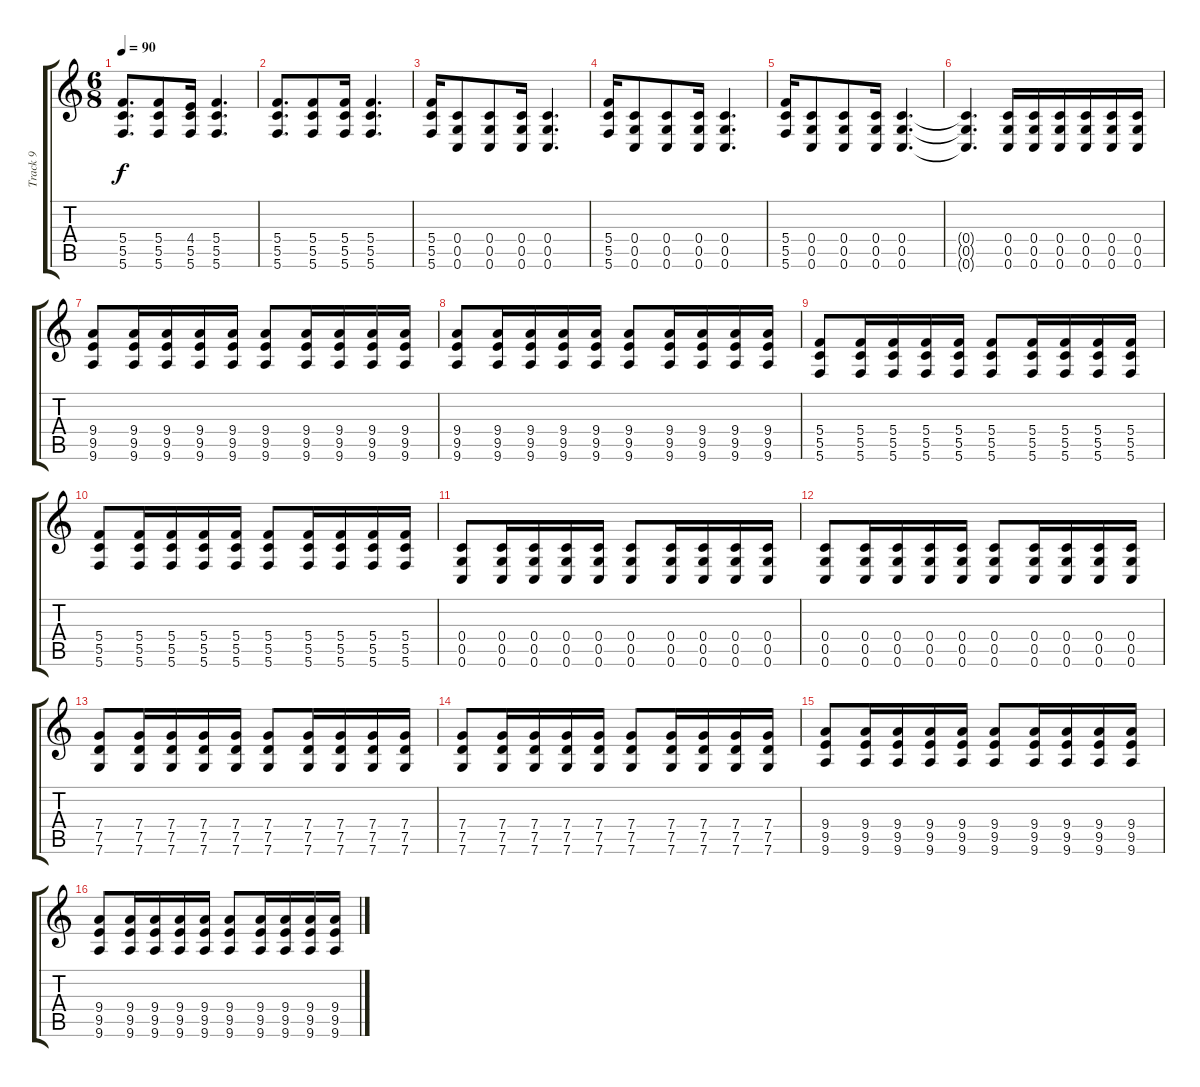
\track ("Track 9" "Track 9") {instrument electricguitarclean}
\staff {score tabs}
\tuning (D4 A3 F3 C3 G2 C2) {hide}
\ts (6 8)
\tempo 90
\clef g2
\ks c
(5.4 5.5 5.6).8{d dy f} (5.4 5.5 5.6).8 (4.4 5.5 5.6).16 (5.4 5.5 5.6).4{d} |
(5.4 5.5 5.6).8{d} (5.4 5.5 5.6).8 (5.4 5.5 5.6).16 (5.4 5.5 5.6).4{d} |
(5.4 5.5 5.6).16 (0.4 0.5 0.6).8 (0.4 0.5 0.6).8 (0.4 0.5 0.6).16 (0.4 0.5 0.6).4{d} |
(5.4 5.5 5.6).16 (0.4 0.5 0.6).8 (0.4 0.5 0.6).8 (0.4 0.5 0.6).16 (0.4 0.5 0.6).4{d} |
(5.4 5.5 5.6).16 (0.4 0.5 0.6).8 (0.4 0.5 0.6).8 (0.4 0.5 0.6).16 (0.4 0.5 0.6).4{d} |
(0.4{t} 0.5{t} 0.6{t}).4{d} (0.4 0.5 0.6).16 (0.4 0.5 0.6).16 (0.4 0.5 0.6).16 (0.4 0.5 0.6).16 (0.4 0.5 0.6).16 (0.4 0.5 0.6).16 |
(9.4 9.5 9.6).8 (9.4 9.5 9.6).16 (9.4 9.5 9.6).16 (9.4 9.5 9.6).16 (9.4 9.5 9.6).16 (9.4 9.5 9.6).8 (9.4 9.5 9.6).16 (9.4 9.5 9.6).16 (9.4 9.5 9.6).16 (9.4 9.5 9.6).16 |
(9.4 9.5 9.6).8 (9.4 9.5 9.6).16 (9.4 9.5 9.6).16 (9.4 9.5 9.6).16 (9.4 9.5 9.6).16 (9.4 9.5 9.6).8 (9.4 9.5 9.6).16 (9.4 9.5 9.6).16 (9.4 9.5 9.6).16 (9.4 9.5 9.6).16 |
(5.4 5.5 5.6).8 (5.4 5.5 5.6).16 (5.4 5.5 5.6).16 (5.4 5.5 5.6).16 (5.4 5.5 5.6).16 (5.4 5.5 5.6).8 (5.4 5.5 5.6).16 (5.4 5.5 5.6).16 (5.4 5.5 5.6).16 (5.4 5.5 5.6).16 |
(5.4 5.5 5.6).8 (5.4 5.5 5.6).16 (5.4 5.5 5.6).16 (5.4 5.5 5.6).16 (5.4 5.5 5.6).16 (5.4 5.5 5.6).8 (5.4 5.5 5.6).16 (5.4 5.5 5.6).16 (5.4 5.5 5.6).16 (5.4 5.5 5.6).16 |
(0.4 0.5 0.6).8 (0.4 0.5 0.6).16 (0.4 0.5 0.6).16 (0.4 0.5 0.6).16 (0.4 0.5 0.6).16 (0.4 0.5 0.6).8 (0.4 0.5 0.6).16 (0.4 0.5 0.6).16 (0.4 0.5 0.6).16 (0.4 0.5 0.6).16 |
(0.4 0.5 0.6).8 (0.4 0.5 0.6).16 (0.4 0.5 0.6).16 (0.4 0.5 0.6).16 (0.4 0.5 0.6).16 (0.4 0.5 0.6).8 (0.4 0.5 0.6).16 (0.4 0.5 0.6).16 (0.4 0.5 0.6).16 (0.4 0.5 0.6).16 |
(7.4 7.5 7.6).8 (7.4 7.5 7.6).16 (7.4 7.5 7.6).16 (7.4 7.5 7.6).16 (7.4 7.5 7.6).16 (7.4 7.5 7.6).8 (7.4 7.5 7.6).16 (7.4 7.5 7.6).16 (7.4 7.5 7.6).16 (7.4 7.5 7.6).16 |
(7.4 7.5 7.6).8 (7.4 7.5 7.6).16 (7.4 7.5 7.6).16 (7.4 7.5 7.6).16 (7.4 7.5 7.6).16 (7.4 7.5 7.6).8 (7.4 7.5 7.6).16 (7.4 7.5 7.6).16 (7.4 7.5 7.6).16 (7.4 7.5 7.6).16 |
(9.4 9.5 9.6).8 (9.4 9.5 9.6).16 (9.4 9.5 9.6).16 (9.4 9.5 9.6).16 (9.4 9.5 9.6).16 (9.4 9.5 9.6).8 (9.4 9.5 9.6).16 (9.4 9.5 9.6).16 (9.4 9.5 9.6).16 (9.4 9.5 9.6).16 |
(9.4 9.5 9.6).8 (9.4 9.5 9.6).16 (9.4 9.5 9.6).16 (9.4 9.5 9.6).16 (9.4 9.5 9.6).16 (9.4 9.5 9.6).8 (9.4 9.5 9.6).16 (9.4 9.5 9.6).16 (9.4 9.5 9.6).16 (9.4 9.5 9.6).16
